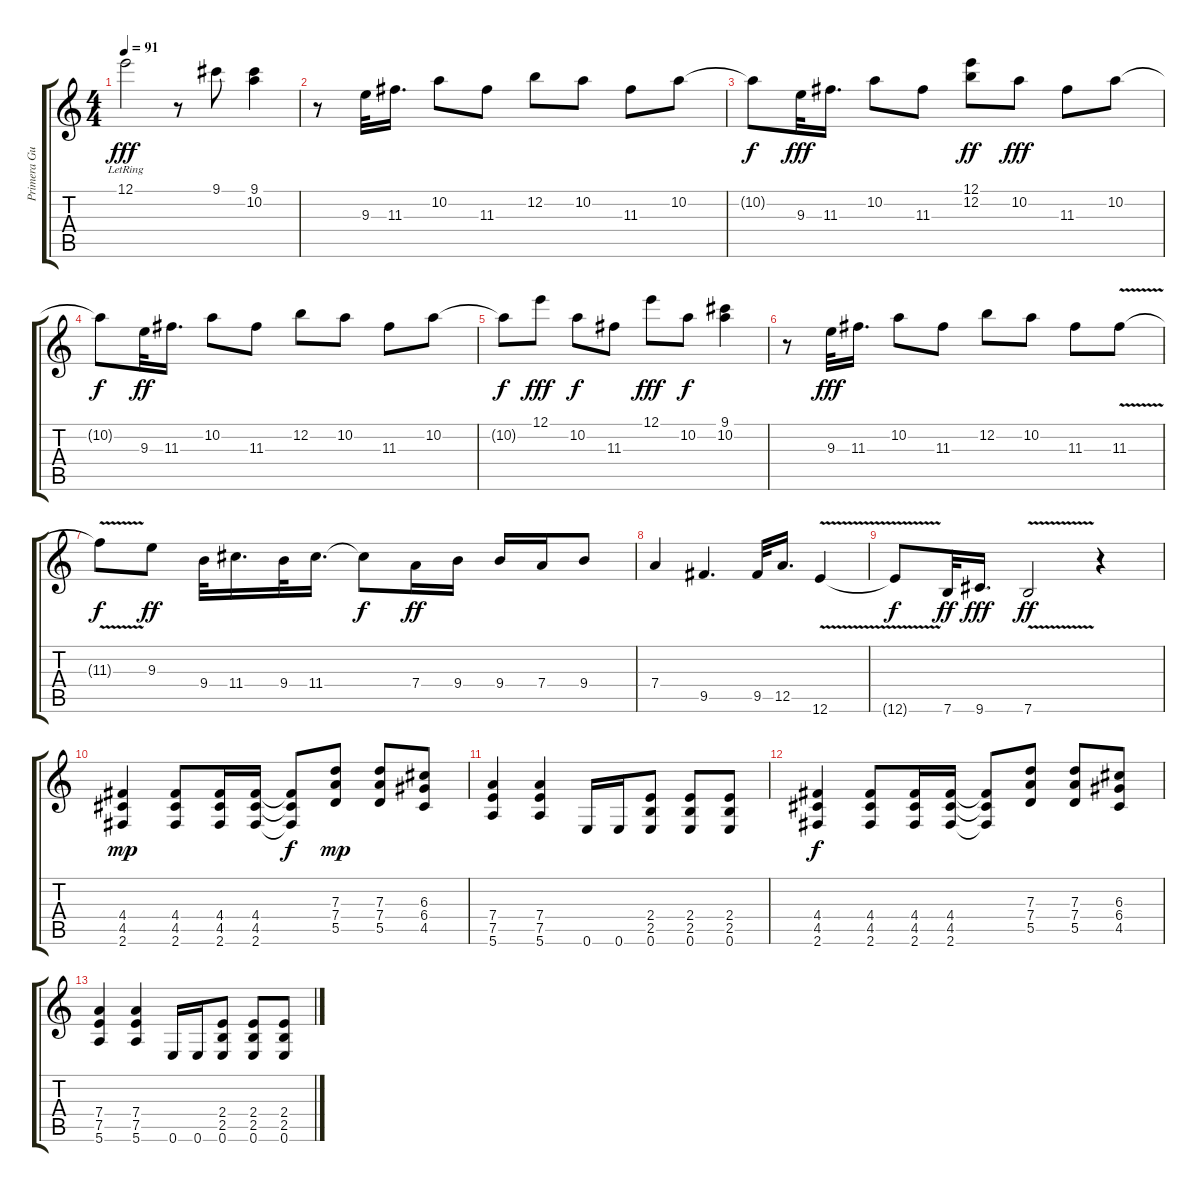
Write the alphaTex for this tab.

\track ("Primera Guitarra" "Primera Gu") {instrument distortionguitar}
\staff {score tabs}
\tuning (E4 B3 G3 D3 A2 E2) {hide}
\ts (4 4)
\tempo 91
\clef g2
\ks c
12.1{lr}.2{dy fff} r.8 9.1.8 (9.1 10.2).4 |
r.8 9.3.32 11.3.16{d} 10.2.8 11.3.8 12.2.8 10.2.8 11.3.8 10.2.8 |
10.2{t}.8{dy f} 9.3.32{dy fff} 11.3.16{d} 10.2.8 11.3.8 (12.1 12.2).8{dy ff} 10.2.8{dy fff} 11.3.8 10.2.8 |
10.2{t}.8{dy f} 9.3.32{dy ff} 11.3.16{d} 10.2.8 11.3.8 12.2.8 10.2.8 11.3.8 10.2.8 |
10.2{t}.8{dy f} 12.1.8{dy fff} 10.2.8{dy f} 11.3.8 12.1.8{dy fff} 10.2.8{dy f} (9.1 10.2).4 |
r.8 9.3.32{dy fff} 11.3.16{d} 10.2.8 11.3.8 12.2.8 10.2.8 11.3.8 11.3{v}.8 |
11.3{t}.8{dy f} 9.3.8{dy ff} 9.4.32 11.4.16{d} 9.4.32 11.4.16{d} 11.4{t}.8{dy f} 7.4.16{dy ff} 9.4.16 9.4.16 7.4.16 9.4.8 |
7.4.4 9.5.4{d} 9.5.32 12.5.16{d} 12.6{v}.4 |
12.6{t}.8{dy f} 7.6.32{dy ff} 9.6.16{d dy fff} 7.6{v}.2{dy ff} r.4 |
(4.4 4.5 2.6).4{dy mp} (4.4 4.5 2.6).8 (4.4 4.5 2.6).16 (4.4 4.5 2.6).16 (4.4{t} 4.5{t} 2.6{t}).8{dy f} (7.3 7.4 5.5).8{dy mp} (7.3 7.4 5.5).8 (6.3 6.4 4.5).8 |
(7.4 7.5 5.6).4 (7.4 7.5 5.6).4 0.6.16 0.6.16 (2.4 2.5 0.6).8 (2.4 2.5 0.6).8 (2.4 2.5 0.6).8 |
(4.4 4.5 2.6).4{dy f volume 0} (4.4 4.5 2.6).8 (4.4 4.5 2.6).16 (4.4 4.5 2.6).16 (4.4{t} 4.5{t} 2.6{t}).8 (7.3 7.4 5.5).8 (7.3 7.4 5.5).8 (6.3 6.4 4.5).8 |
(7.4 7.5 5.6).4 (7.4 7.5 5.6).4 0.6.16 0.6.16 (2.4 2.5 0.6).8 (2.4 2.5 0.6).8 (2.4 2.5 0.6).8
